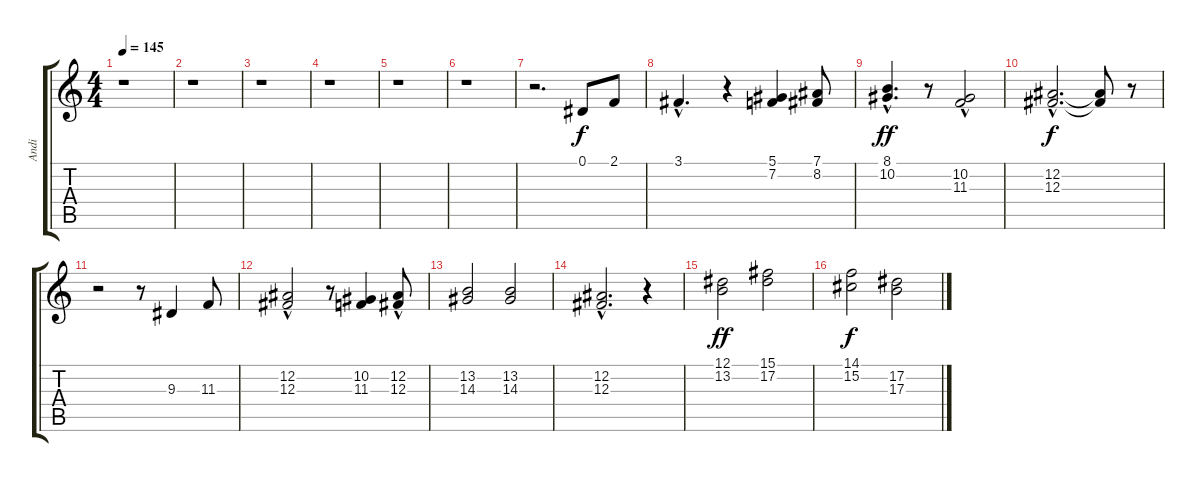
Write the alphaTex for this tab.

\track ("Andi" "Andi") {instrument altosax}
\staff {score tabs}
\tuning (Eb4 Bb3 Gb3 Db3 Ab2 Eb2) {hide}
\ts (4 4)
\tempo 145
\clef g2
\ks c
r.1{dy f} |
r.1 |
r.1 |
r.1 |
r.1 |
r.1 |
r.2{d} 0.1.8 2.1.8 |
3.1{hac}.4{d} r.4 (5.1 7.2).4 (7.1 8.2).8 |
(8.1{hac} 10.2{hac}).4{d dy ff} r.8 (10.2 11.3{hac}).2 |
(12.2{hac} 12.3{hac}).2{d dy f} (12.2{t} 12.3{t}).8 r.8 |
r.2 r.8 9.3.4 11.3.8 |
(12.2 12.3{hac}).2 r.8 (10.2 11.3).4 (12.2 12.3{hac}).8 |
(13.2 14.3).2 (13.2 14.3).2 |
(12.2{hac} 12.3{hac}).2{d} r.4 |
(12.1 13.2).2{dy ff} (15.1 17.2).2 |
(14.1 15.2).2{dy f} (17.2 17.3).2
